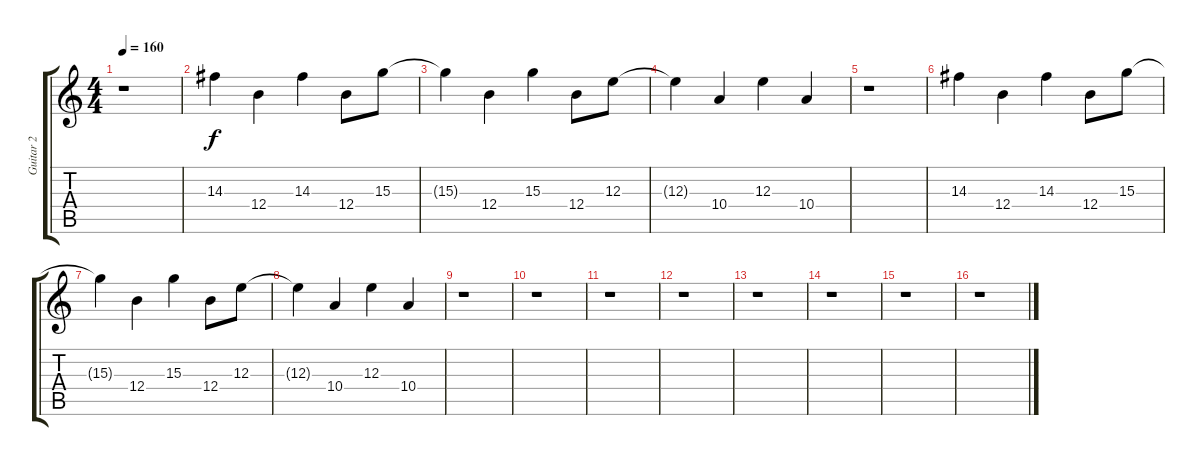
\track ("Guitar 2" "Guitar 2") {instrument distortionguitar}
\staff {score tabs}
\tuning (Db4 Ab3 E3 B2 Gb2 B1) {hide}
\ts (4 4)
\tempo 160
\clef g2
\ks c
r.1{dy f} |
14.3.4 12.4.4 14.3.4 12.4.8 15.3.8 |
15.3{t}.4 12.4.4 15.3.4 12.4.8 12.3.8 |
12.3{t}.4 10.4.4 12.3.4 10.4.4 |
r.1 |
14.3.4 12.4.4 14.3.4 12.4.8 15.3.8 |
15.3{t}.4 12.4.4 15.3.4 12.4.8 12.3.8 |
12.3{t}.4 10.4.4 12.3.4 10.4.4 |
r.1 |
r.1 |
r.1 |
r.1 |
r.1 |
r.1 |
r.1 |
r.1
